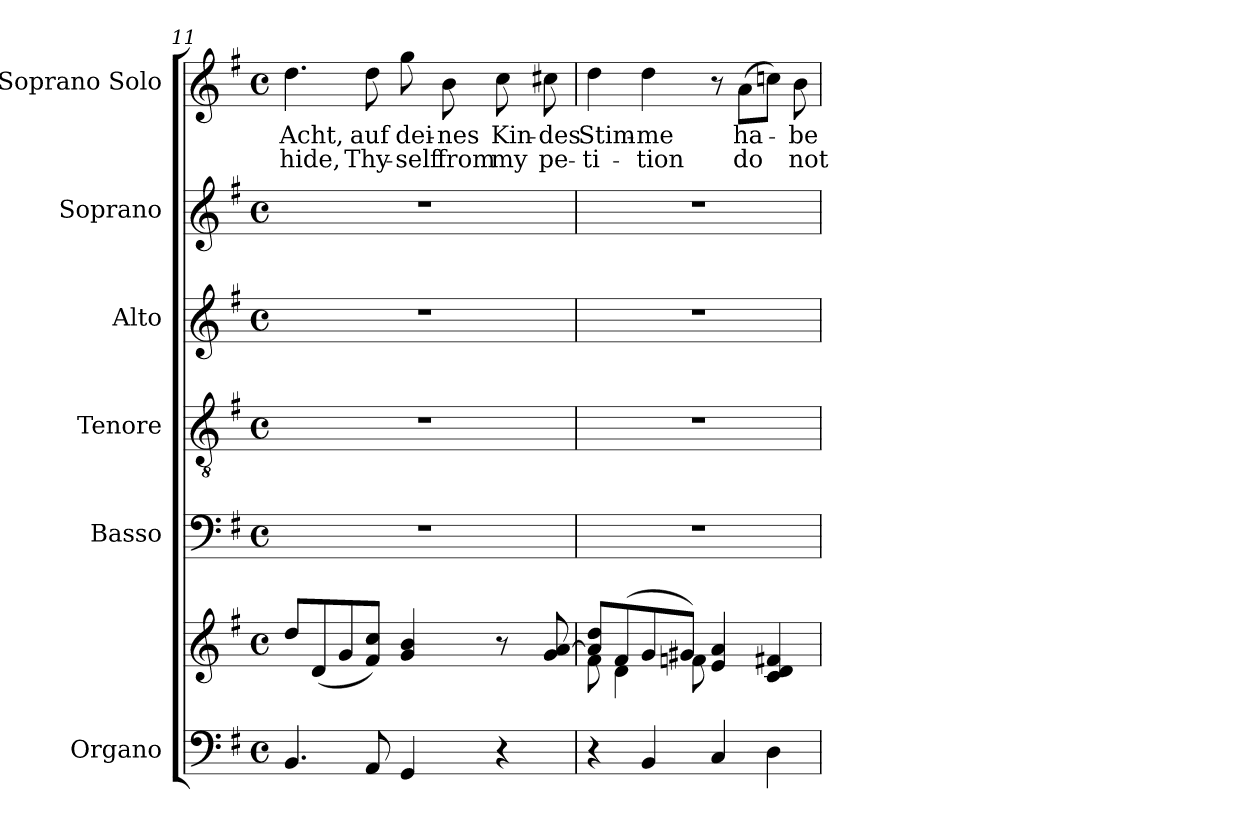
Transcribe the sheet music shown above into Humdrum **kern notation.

**kern	**kern	**kern	**kern	**kern	**kern	**kern	**text	**text
*part6	*part6	*part5	*part4	*part3	*part2	*part1	*part1	*part1
*staff7	*staff6	*staff5	*staff4	*staff3	*staff2	*staff1	*staff1	*staff1
*I"Organo	*	*I"Basso	*I"Tenore	*I"Alto	*I"Soprano	*I"Soprano Solo	*	*
!!LO:PB:g=z
*clefF4	*clefG2	*clefF4	*clefGv2	*clefG2	*clefG2	*clefG2	*	*
*k[f#]	*k[f#]	*k[f#]	*k[f#]	*k[f#]	*k[f#]	*k[f#]	*	*
*M4/4	*M4/4	*M4/4	*M4/4	*M4/4	*M4/4	*M4/4	*	*
*met(c)	*met(c)	*met(c)	*met(c)	*met(c)	*met(c)	*met(c)	*	*
=11	=11	=11	=11	=11	=11	=11	=11	=11
4.BB/	8dd/L	1r	1r	1r	1r	4.dd\	Acht,	hide,
.	(8d/	.	.	.	.	.	.	.
.	8g/	.	.	.	.	.	.	.
8AA/	8f#/ 8cc/J)	.	.	.	.	8dd\	auf	Thy-
4GG/	4g/ 4b/	.	.	.	.	8gg\	dei-	self
.	.	.	.	.	.	8b\	-nes	from
4r	8r	.	.	.	.	8cc\	Kin-	my
.	8g/ [8a/	.	.	.	.	8cc#X\	-des	pe-
=12	=12	=12	=12	=12	=12	=12	=12	=12
*	*^	*	*	*	*	*	*	*
4r	8a/] 8dd/L	8f#\	1r	1r	1r	1r	4dd\	Stim-	ti-
.	(8f#/	4d\	.	.	.	.	.	.	.
4BB/	8g/	.	.	.	.	.	4dd\	-me	tion
.	8g#X/J)	8fn\	.	.	.	.	.	.	.
4C/	4e/ 4a/	2ryy	.	.	.	.	8r	.	.
.	.	.	.	.	.	.	(8a\L	ha-	do
4D\	4c/ 4d/ 4f#X/	.	.	.	.	.	8ccn\J)	.	.
.	.	.	.	.	.	.	8b\	-be	not
*	*v	*v	*	*	*	*	*	*	*
=	=	=	=	=	=	=	=	=
*-	*-	*-	*-	*-	*-	*-	*-	*-
